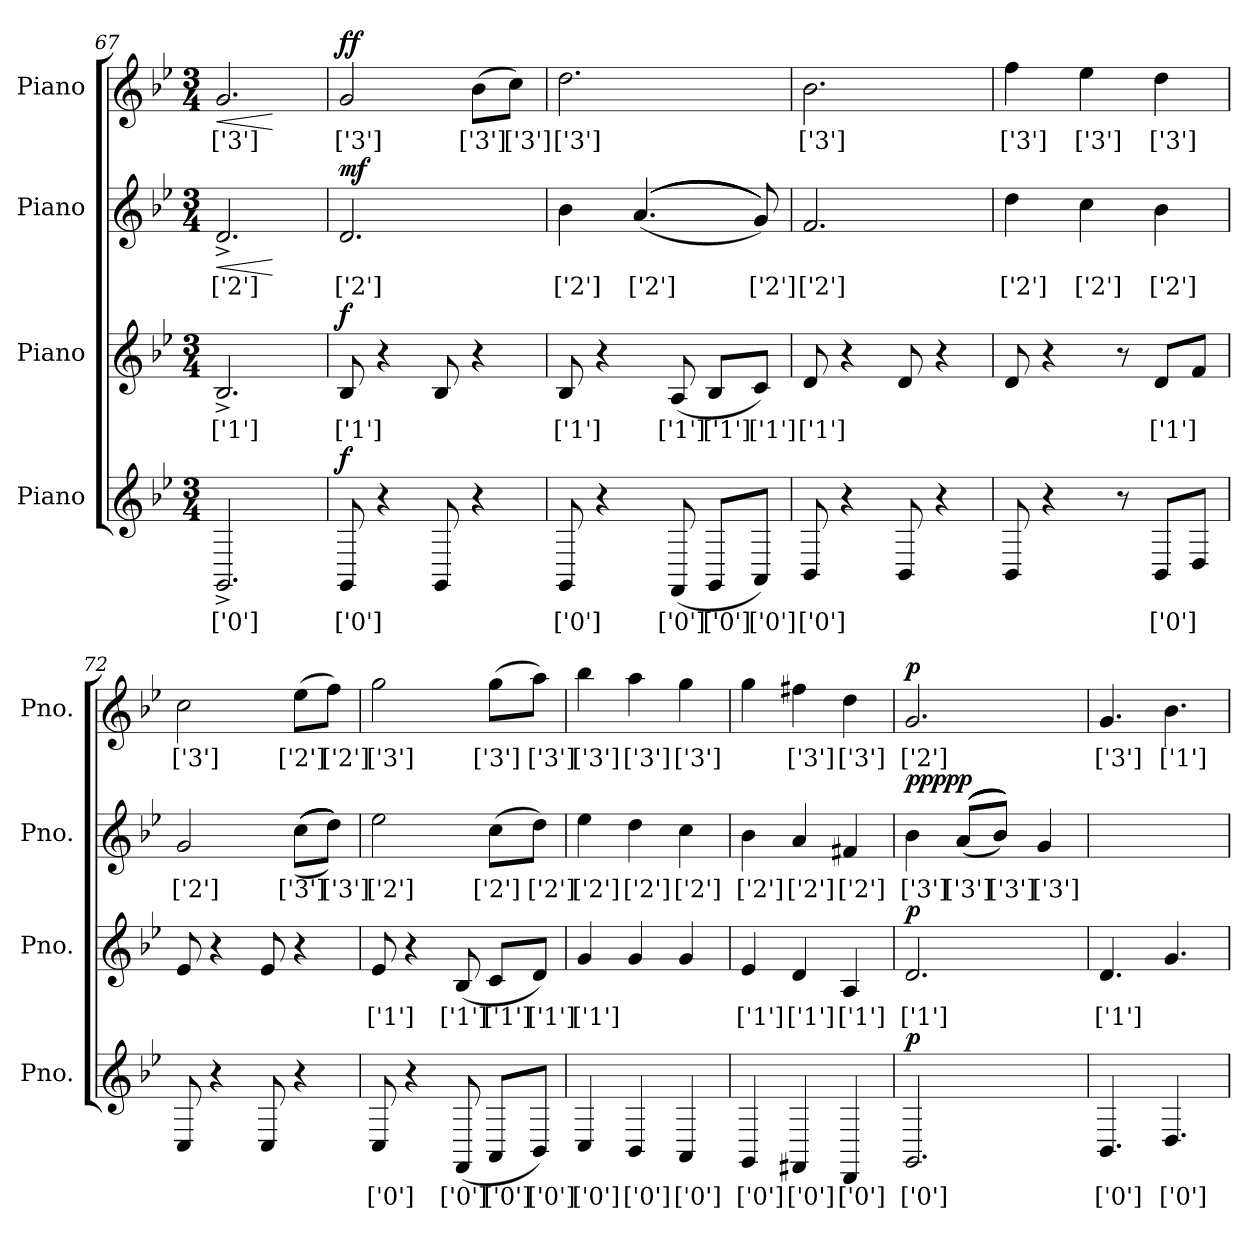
**kern	**text	**dynam	**kern	**text	**dynam	**kern	**text	**dynam	**kern	**text	**dynam
*part4	*part4	*part4	*part3	*part3	*part3	*part2	*part2	*part2	*part1	*part1	*part1
*staff4	*staff4	*staff4	*staff3	*staff3	*staff3	*staff2	*staff2	*staff2	*staff1	*staff1	*staff1
*I"Piano	*	*	*I"Piano	*	*	*I"Piano	*	*	*I"Piano	*	*
*I'Pno.	*	*	*I'Pno.	*	*	*I'Pno.	*	*	*I'Pno.	*	*
*clefG2	*	*	*clefG2	*	*	*clefG2	*	*	*clefG2	*	*
*k[b-e-]	*	*	*k[b-e-]	*	*	*k[b-e-]	*	*	*k[b-e-]	*	*
*M3/4	*	*	*M3/4	*	*	*M3/4	*	*	*M3/4	*	*
=67	=67	=67	=67	=67	=67	=67	=67	=67	=67	=67	=67
!	!	!	!	!	!	!	!	!LO:HP:b	!	!	!
!	!	!	!	!	!	!	!	!	!	!	!LO:HP:b
2.GG^i/	['0']	.	2.B-^j/	['1']	.	2.d^Z/	['2']	<	2.gV/	['3']	<
.	.	.	.	.	.	.	.	[	.	.	[
=68	=68	=68	=68	=68	=68	=68	=68	=68	=68	=68	=68
!	!	!LO:DY:b	!	!	!LO:DY:b	!	!	!LO:DY:b	!	!	!LO:DY:b
8GGi/	['0']	f	8B-j/	['1']	f	2.dZ/	['2']	mf	2gV/	['3']	ff
4r	.	.	4r	.	.	.	.	.	.	.	.
8GG/	.	.	8B-/	.	.	.	.	.	.	.	.
4r	.	.	4r	.	.	.	.	.	(>8b-V\L	['3']	.
.	.	.	.	.	.	.	.	.	8ccV\J)	['3']	.
=69	=69	=69	=69	=69	=69	=69	=69	=69	=69	=69	=69
8GGi/	['0']	.	8B-j/	['1']	.	4b-Z\	['2']	.	2.ddV\	['3']	.
4r	.	.	4r	.	.	.	.	.	.	.	.
.	.	.	.	.	.	(<(<(<(<(<4.aZ/	['2']	.	.	.	.
(<8FFi/	['0']	.	(<8Aj/	['1']	.	.	.	.	.	.	.
8GGi/L	['0']	.	8B-j/L	['1']	.	.	.	.	.	.	.
8AAi/J)	['0']	.	8cj/J)	['1']	.	8gZ/)))))	['2']	.	.	.	.
=70	=70	=70	=70	=70	=70	=70	=70	=70	=70	=70	=70
8BB-i/	['0']	.	8dj/	['1']	.	2.fZ/	['2']	.	2.b-V\	['3']	.
4r	.	.	4r	.	.	.	.	.	.	.	.
8BB-/	.	.	8d/	.	.	.	.	.	.	.	.
4r	.	.	4r	.	.	.	.	.	.	.	.
=71	=71	=71	=71	=71	=71	=71	=71	=71	=71	=71	=71
8BB-/	.	.	8d/	.	.	4ddZ\	['2']	.	4ffV\	['3']	.
4r	.	.	4r	.	.	.	.	.	.	.	.
.	.	.	.	.	.	4ccZ\	['2']	.	4ee-V\	['3']	.
8r	.	.	8r	.	.	.	.	.	.	.	.
8BB-i/L	['0']	.	8dj/L	['1']	.	4b-Z\	['2']	.	4ddV\	['3']	.
8D/J	.	.	8f/J	.	.	.	.	.	.	.	.
=72	=72	=72	=72	=72	=72	=72	=72	=72	=72	=72	=72
8C/	.	.	8e-/	.	.	2gZ/	['2']	.	2ccV\	['3']	.
4r	.	.	4r	.	.	.	.	.	.	.	.
8C/	.	.	8e-/	.	.	.	.	.	.	.	.
4r	.	.	4r	.	.	(>(>(>(>(>8ccV\L	['3']	.	(>8ee-Z\L	['2']	.
.	.	.	.	.	.	8ddV\J)))))	['3']	.	8ffZ\J)	['2']	.
!!LO:LB:g=z
=73	=73	=73	=73	=73	=73	=73	=73	=73	=73	=73	=73
8Ci/	['0']	.	8e-j/	['1']	.	2ee-Z\	['2']	.	2ggV\	['3']	.
4r	.	.	4r	.	.	.	.	.	.	.	.
(<8FFi/	['0']	.	(<8B-j/	['1']	.	.	.	.	.	.	.
8AAi/L	['0']	.	8cj/L	['1']	.	(>8ccZ\L	['2']	.	(>8ggV\L	['3']	.
8BB-i/J)	['0']	.	8dj/J)	['1']	.	8ddZ\J)	['2']	.	8aaV\J)	['3']	.
=74	=74	=74	=74	=74	=74	=74	=74	=74	=74	=74	=74
4Ci/	['0']	.	4gj/	['1']	.	4ee-Z\	['2']	.	4bb-V\	['3']	.
4BB-i/	['0']	.	4g/	.	.	4ddZ\	['2']	.	4aaV\	['3']	.
4AAi/	['0']	.	4g/	.	.	4ccZ\	['2']	.	4ggV\	['3']	.
=75	=75	=75	=75	=75	=75	=75	=75	=75	=75	=75	=75
4GGi/	['0']	.	4e-j/	['1']	.	4b-Z\	['2']	.	4gg\	.	.
4FF#Xi/	['0']	.	4dj/	['1']	.	4aZ/	['2']	.	4ff#XV\	['3']	.
4DDi/	['0']	.	4Aj/	['1']	.	4f#XZ/	['2']	.	4ddV\	['3']	.
=76	=76	=76	=76	=76	=76	=76	=76	=76	=76	=76	=76
!	!	!LO:DY:b	!	!	!LO:DY:b	!	!	!LO:DY:b	!	!	!
!	!	!	!	!	!	!	!	!LO:DY:n=1:b	!	!	!
!	!	!	!	!	!	!	!	!LO:DY:n=2:b	!	!	!
!	!	!	!	!	!	!	!	!LO:DY:n=3:b	!	!	!
!	!	!	!	!	!	!	!	!LO:DY:n=4:b	!	!	!LO:DY:b
2.GGi/	['0']	p	2.dj/	['1']	p	4b-V\	['3']	p p p p p	2.gZ/	['2']	p
.	.	.	.	.	.	(<(<(<(<(<8aV/L	['3']	.	.	.	.
.	.	.	.	.	.	8b-V/J)))))	['3']	.	.	.	.
.	.	.	.	.	.	4gV/	['3']	.	.	.	.
=77	=77	=77	=77	=77	=77	=77	=77	=77	=77	=77	=77
4.BB-i/	['0']	.	4.dj/	['1']	.	2.ryy	.	.	4.gV/	['3']	.
4.Di/	['0']	.	4.g/	.	.	.	.	.	4.b-j\	['1']	.
=	=	=	=	=	=	=	=	=	=	=	=
*-	*-	*-	*-	*-	*-	*-	*-	*-	*-	*-	*-
